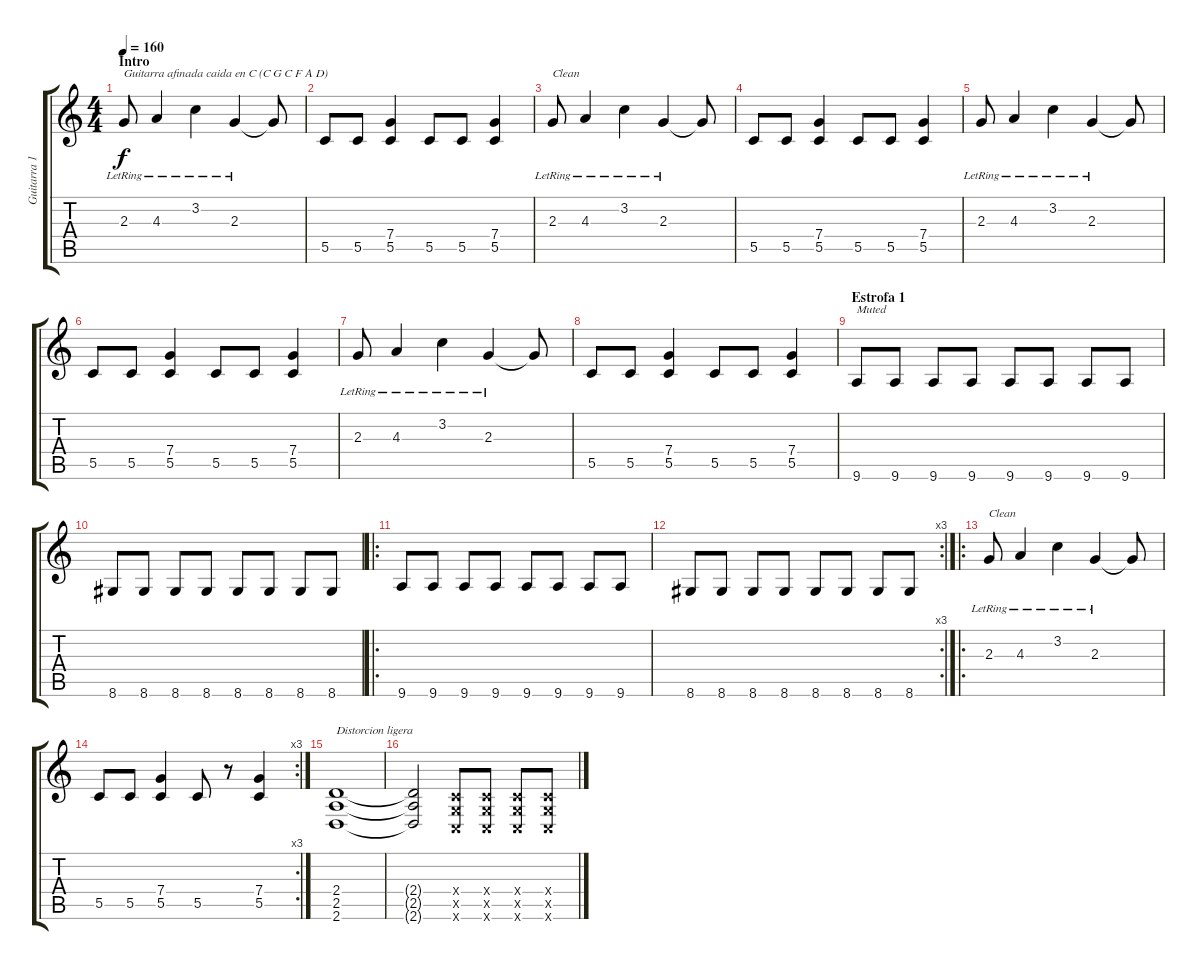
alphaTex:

\track ("Guitarra 1" "Guitarra 1") {instrument distortionguitar}
\staff {score tabs}
\tuning (D4 A3 F3 C3 G2 C2) {hide}
\ts (4 4)
\section ("" "Intro")
\tempo 160
\clef g2
\ks c
2.3{lr}.8{txt "Guitarra afinada caida en C (C G C F A D)" dy f instrument electricguitarclean} 4.3{lr}.4 3.2{lr}.4 2.3{lr}.4 2.3{t}.8 |
5.5.8 5.5.8 (7.4 5.5).4 5.5.8 5.5.8 (7.4 5.5).4 |
2.3{lr}.8{txt "Clean" instrument electricguitarclean} 4.3{lr}.4 3.2{lr}.4 2.3{lr}.4 2.3{t}.8 |
5.5.8 5.5.8 (7.4 5.5).4 5.5.8 5.5.8 (7.4 5.5).4 |
2.3{lr}.8{instrument electricguitarclean} 4.3{lr}.4 3.2{lr}.4 2.3{lr}.4 2.3{t}.8 |
5.5.8 5.5.8 (7.4 5.5).4 5.5.8 5.5.8 (7.4 5.5).4 |
2.3{lr}.8{instrument electricguitarclean} 4.3{lr}.4 3.2{lr}.4 2.3{lr}.4 2.3{t}.8 |
5.5.8 5.5.8 (7.4 5.5).4 5.5.8 5.5.8 (7.4 5.5).4 |
\section ("" "Estrofa 1")
9.6.8{txt "Muted" instrument electricguitarmuted} 9.6.8{instrument electricguitarmuted} 9.6.8{instrument electricguitarmuted} 9.6.8{instrument electricguitarmuted} 9.6.8{instrument electricguitarmuted} 9.6.8{instrument electricguitarmuted} 9.6.8{instrument electricguitarmuted} 9.6.8{instrument electricguitarmuted} |
8.6.8 8.6.8 8.6.8 8.6.8 8.6.8 8.6.8 8.6.8 8.6.8 |
\ro
9.6.8{instrument electricguitarmuted} 9.6.8{instrument electricguitarmuted} 9.6.8{instrument electricguitarmuted} 9.6.8{instrument electricguitarmuted} 9.6.8{instrument electricguitarmuted} 9.6.8{instrument electricguitarmuted} 9.6.8{instrument electricguitarmuted} 9.6.8{instrument electricguitarmuted} |
\rc 3
8.6.8 8.6.8 8.6.8 8.6.8 8.6.8 8.6.8 8.6.8 8.6.8 |
\ro
2.3{lr}.8{txt "Clean" instrument electricguitarclean} 4.3{lr}.4 3.2{lr}.4 2.3{lr}.4 2.3{t}.8 |
\rc 3
5.5.8 5.5.8 (7.4 5.5).4 5.5.8 r.8 (7.4 5.5).4 |
(2.4 2.5 2.6).1{txt "Distorcion ligera" volume 11 instrument overdrivenguitar} |
(2.4{t} 2.5{t} 2.6{t}).2 (0.4{x} 0.5{x} 0.6{x}).8{instrument distortionguitar} (0.4{x} 0.5{x} 0.6{x}).8{instrument distortionguitar} (0.4{x} 0.5{x} 0.6{x}).8{instrument distortionguitar} (0.4{x} 0.5{x} 0.6{x}).8{volume 16 instrument distortionguitar}
